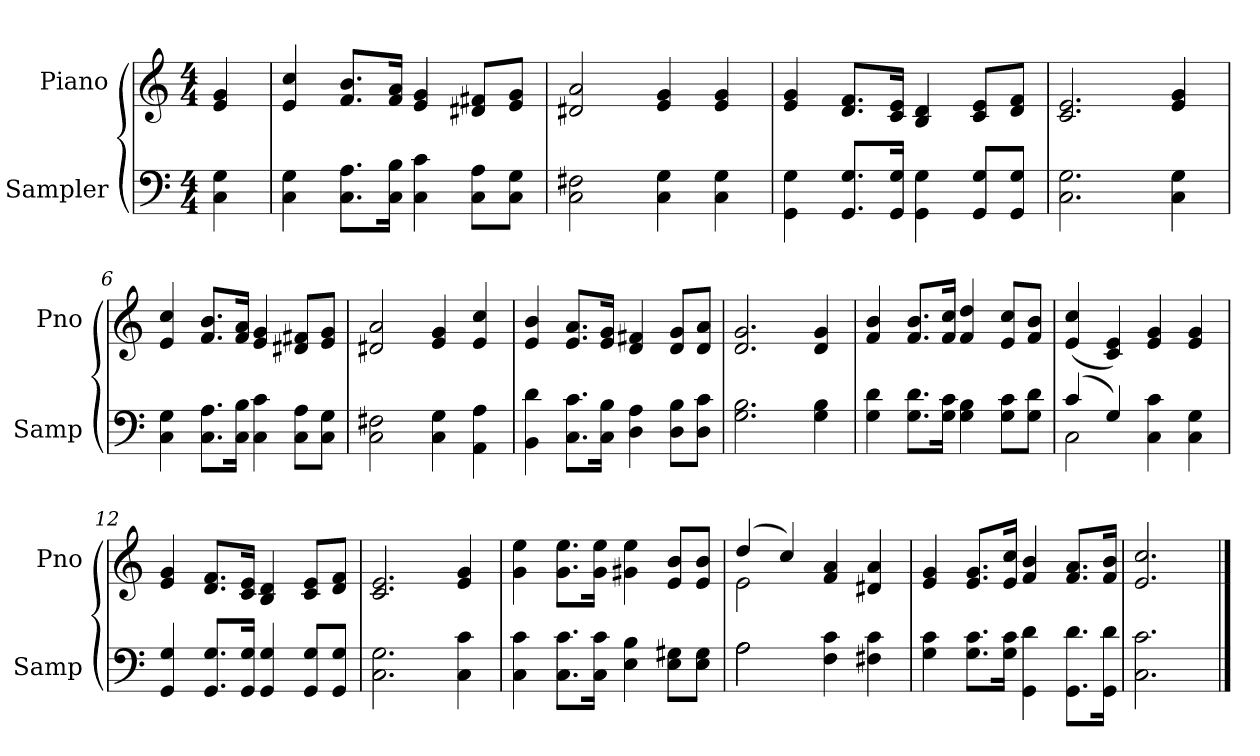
**kern	**kern
*part2	*part1
*staff2	*staff1
*I"Sampler	*I"Piano
*I'Samp	*I'Pno
*clefF4	*clefG2
*M4/4	*M4/4
=1	=1
4C 4G	4e 4g
=2	=2
4C 4G	4e 4cc
8.C\ 8.A\L	8.f/ 8.b/L
16C\ 16B\Jk	16f/ 16a/Jk
4C 4c	4e 4g
8C\ 8A\L	8d#X/ 8f#X/L
8C\ 8G\J	8e/ 8g/J
=3	=3
2C 2F#X	2d#X 2a
4C 4G	4e 4g
4C 4G	4e 4g
=4	=4
4GG\ 4G\	4e 4g
8.GG/ 8.G/L	8.d/ 8.f/L
16GG/ 16G/Jk	16c/ 16e/Jk
4GG\ 4G\	4B 4d
8GG/ 8G/L	8c/ 8e/L
8GG/ 8G/J	8d/ 8f/J
=5	=5
2.C 2.G	2.c 2.e
4C 4G	4e 4g
=6	=6
4C 4G	4e 4cc
8.C\ 8.A\L	8.f/ 8.b/L
16C\ 16B\Jk	16f/ 16a/Jk
4C 4c	4e 4g
8C\ 8A\L	8d#X/ 8f#X/L
8C\ 8G\J	8e/ 8g/J
=7	=7
2C 2F#X	2d#X 2a
4C 4G	4e 4g
4AA 4A	4e 4cc
=8	=8
4BB 4d	4e 4b
8.C\ 8.c\L	8.e/ 8.a/L
16C\ 16B\Jk	16e/ 16g/Jk
4D 4A	4d 4f#X
8D\ 8B\L	8d/ 8g/L
8D\ 8c\J	8d/ 8a/J
=9	=9
2.G 2.B	2.d 2.g
4G 4B	4d 4g
=10	=10
4G 4d	4f 4b
8.G\ 8.d\L	8.f/ 8.b/L
16G\ 16c\Jk	16f/ 16cc/Jk
4G 4B	4f 4dd
8G\ 8c\L	8e/ 8cc/L
8G\ 8d\J	8f/ 8b/J
=11	=11
*^	*
(4c/	2C	(4e 4cc
4G/)	.	4c 4e)
4C 4c	2ryy	4e 4g
4C 4G	.	4e 4g
*v	*v	*
=12	=12
4GG 4G	4e 4g
8.GG/ 8.G/L	8.d/ 8.f/L
16GG/ 16G/Jk	16c/ 16e/Jk
4GG 4G	4B 4d
8GG/ 8G/L	8c/ 8e/L
8GG/ 8G/J	8d/ 8f/J
=13	=13
2.C 2.G	2.c 2.e
4C 4c	4e 4g
=14	=14
4C 4c	4g 4ee
8.C\ 8.c\L	8.g\ 8.ee\L
16C\ 16c\Jk	16g\ 16ee\Jk
4E 4B	4g#X 4ee
8E\ 8G#X\L	8e/ 8b/L
8E\ 8G#\J	8e/ 8b/J
=15	=15
*^	*^
2A\	2A	(4dd/	2e
.	.	4cc/)	.
4F 4c	2ryy	4f 4a	2ryy
4F#X 4c	.	4d#X 4a	.
*v	*v	*	*
*	*v	*v
=16	=16
4G 4c	4e 4g
8.G\ 8.c\L	8.e/ 8.g/L
16G\ 16c\Jk	16e/ 16cc/Jk
4GG 4d	4f 4b
8.GG\ 8.d\L	8.f/ 8.a/L
16GG\ 16d\Jk	16f/ 16b/Jk
=17	=17
2.C 2.c	2.e 2.cc
==	==
*-	*-
